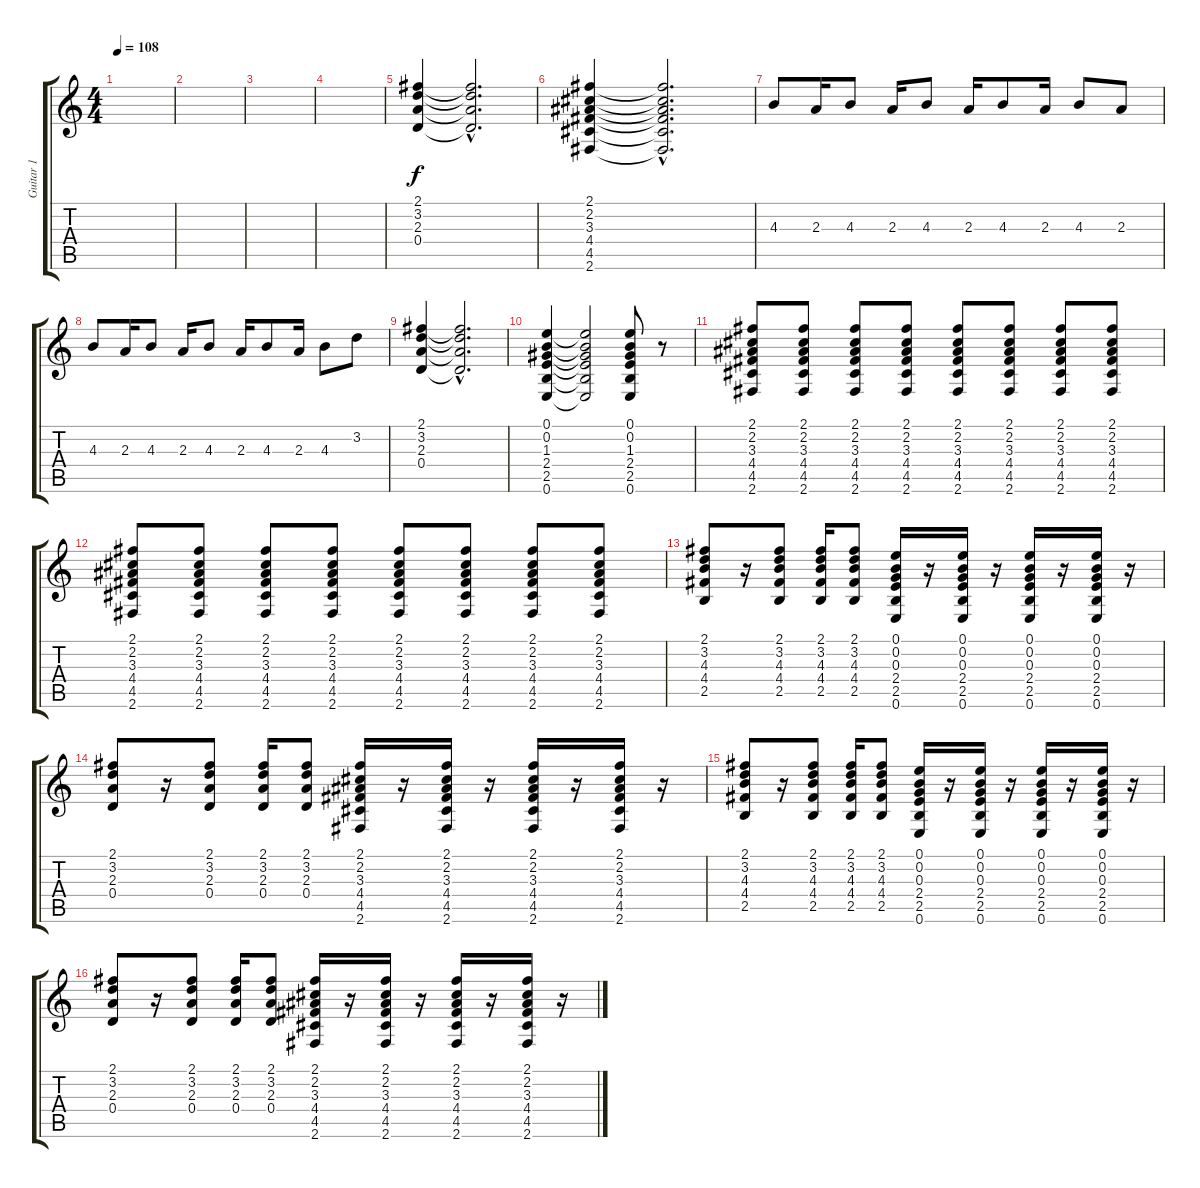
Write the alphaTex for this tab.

\track ("Guitar 1" "Guitar 1") {instrument overdrivenguitar}
\staff {score tabs}
\tuning (E4 B3 G3 D3 A2 E2) {hide}
\ts (4 4)
\tempo 108
\clef g2
\ks c
|
|
|
|
(2.1 3.2 2.3 0.4).4{volume 9} (2.1{hac t} 3.2{hac t} 2.3{hac t} 0.4{hac t}).2{d volume 4} |
(2.1 2.2 3.3 4.4 4.5 2.6).4{volume 9} (2.1{hac t} 2.2{hac t} 3.3{hac t} 4.4{hac t} 4.5{hac t} 2.6{hac t}).2{d volume 4} |
4.3.8{volume 13} 2.3.16 4.3.8 2.3.16 4.3.8 2.3.16 4.3.8 2.3.16 4.3.8 2.3.8 |
4.3.8 2.3.16 4.3.8 2.3.16 4.3.8 2.3.16 4.3.8 2.3.16 4.3.8 3.2.8 |
(2.1 3.2 2.3 0.4).4{volume 9} (2.1{hac t} 3.2{hac t} 2.3{hac t} 0.4{hac t}).2{d volume 4} |
(0.1 0.2 1.3 2.4 2.5 0.6).4{volume 9} (0.1{t} 0.2{t} 1.3{t} 2.4{t} 2.5{t} 0.6{t}).2{volume 5} (0.1 0.2 1.3 2.4 2.5 0.6).8{volume 9} r.8 |
(2.1 2.2 3.3 4.4 4.5 2.6).8 (2.1 2.2 3.3 4.4 4.5 2.6).8 (2.1 2.2 3.3 4.4 4.5 2.6).8 (2.1 2.2 3.3 4.4 4.5 2.6).8 (2.1 2.2 3.3 4.4 4.5 2.6).8 (2.1 2.2 3.3 4.4 4.5 2.6).8 (2.1 2.2 3.3 4.4 4.5 2.6).8 (2.1 2.2 3.3 4.4 4.5 2.6).8 |
(2.1 2.2 3.3 4.4 4.5 2.6).8 (2.1 2.2 3.3 4.4 4.5 2.6).8 (2.1 2.2 3.3 4.4 4.5 2.6).8 (2.1 2.2 3.3 4.4 4.5 2.6).8 (2.1 2.2 3.3 4.4 4.5 2.6).8 (2.1 2.2 3.3 4.4 4.5 2.6).8 (2.1 2.2 3.3 4.4 4.5 2.6).8 (2.1 2.2 3.3 4.4 4.5 2.6).8 |
(2.1 3.2 4.3 4.4 2.5).8{volume 11 balance 10} r.16 (2.1 3.2 4.3 4.4 2.5).8 (2.1 3.2 4.3 4.4 2.5).16 (2.1 3.2 4.3 4.4 2.5).8 (0.1 0.2 0.3 2.4 2.5 0.6).16 r.16 (0.1 0.2 0.3 2.4 2.5 0.6).16 r.16 (0.1 0.2 0.3 2.4 2.5 0.6).16 r.16 (0.1 0.2 0.3 2.4 2.5 0.6).16 r.16 |
(2.1 3.2 2.3 0.4).8 r.16 (2.1 3.2 2.3 0.4).8 (2.1 3.2 2.3 0.4).16 (2.1 3.2 2.3 0.4).8 (2.1 2.2 3.3 4.4 4.5 2.6).16 r.16 (2.1 2.2 3.3 4.4 4.5 2.6).16 r.16 (2.1 2.2 3.3 4.4 4.5 2.6).16 r.16 (2.1 2.2 3.3 4.4 4.5 2.6).16 r.16 |
(2.1 3.2 4.3 4.4 2.5).8 r.16 (2.1 3.2 4.3 4.4 2.5).8 (2.1 3.2 4.3 4.4 2.5).16 (2.1 3.2 4.3 4.4 2.5).8 (0.1 0.2 0.3 2.4 2.5 0.6).16 r.16 (0.1 0.2 0.3 2.4 2.5 0.6).16 r.16 (0.1 0.2 0.3 2.4 2.5 0.6).16 r.16 (0.1 0.2 0.3 2.4 2.5 0.6).16 r.16 |
(2.1 3.2 2.3 0.4).8 r.16 (2.1 3.2 2.3 0.4).8 (2.1 3.2 2.3 0.4).16 (2.1 3.2 2.3 0.4).8 (2.1 2.2 3.3 4.4 4.5 2.6).16 r.16 (2.1 2.2 3.3 4.4 4.5 2.6).16 r.16 (2.1 2.2 3.3 4.4 4.5 2.6).16 r.16 (2.1 2.2 3.3 4.4 4.5 2.6).16 r.16
